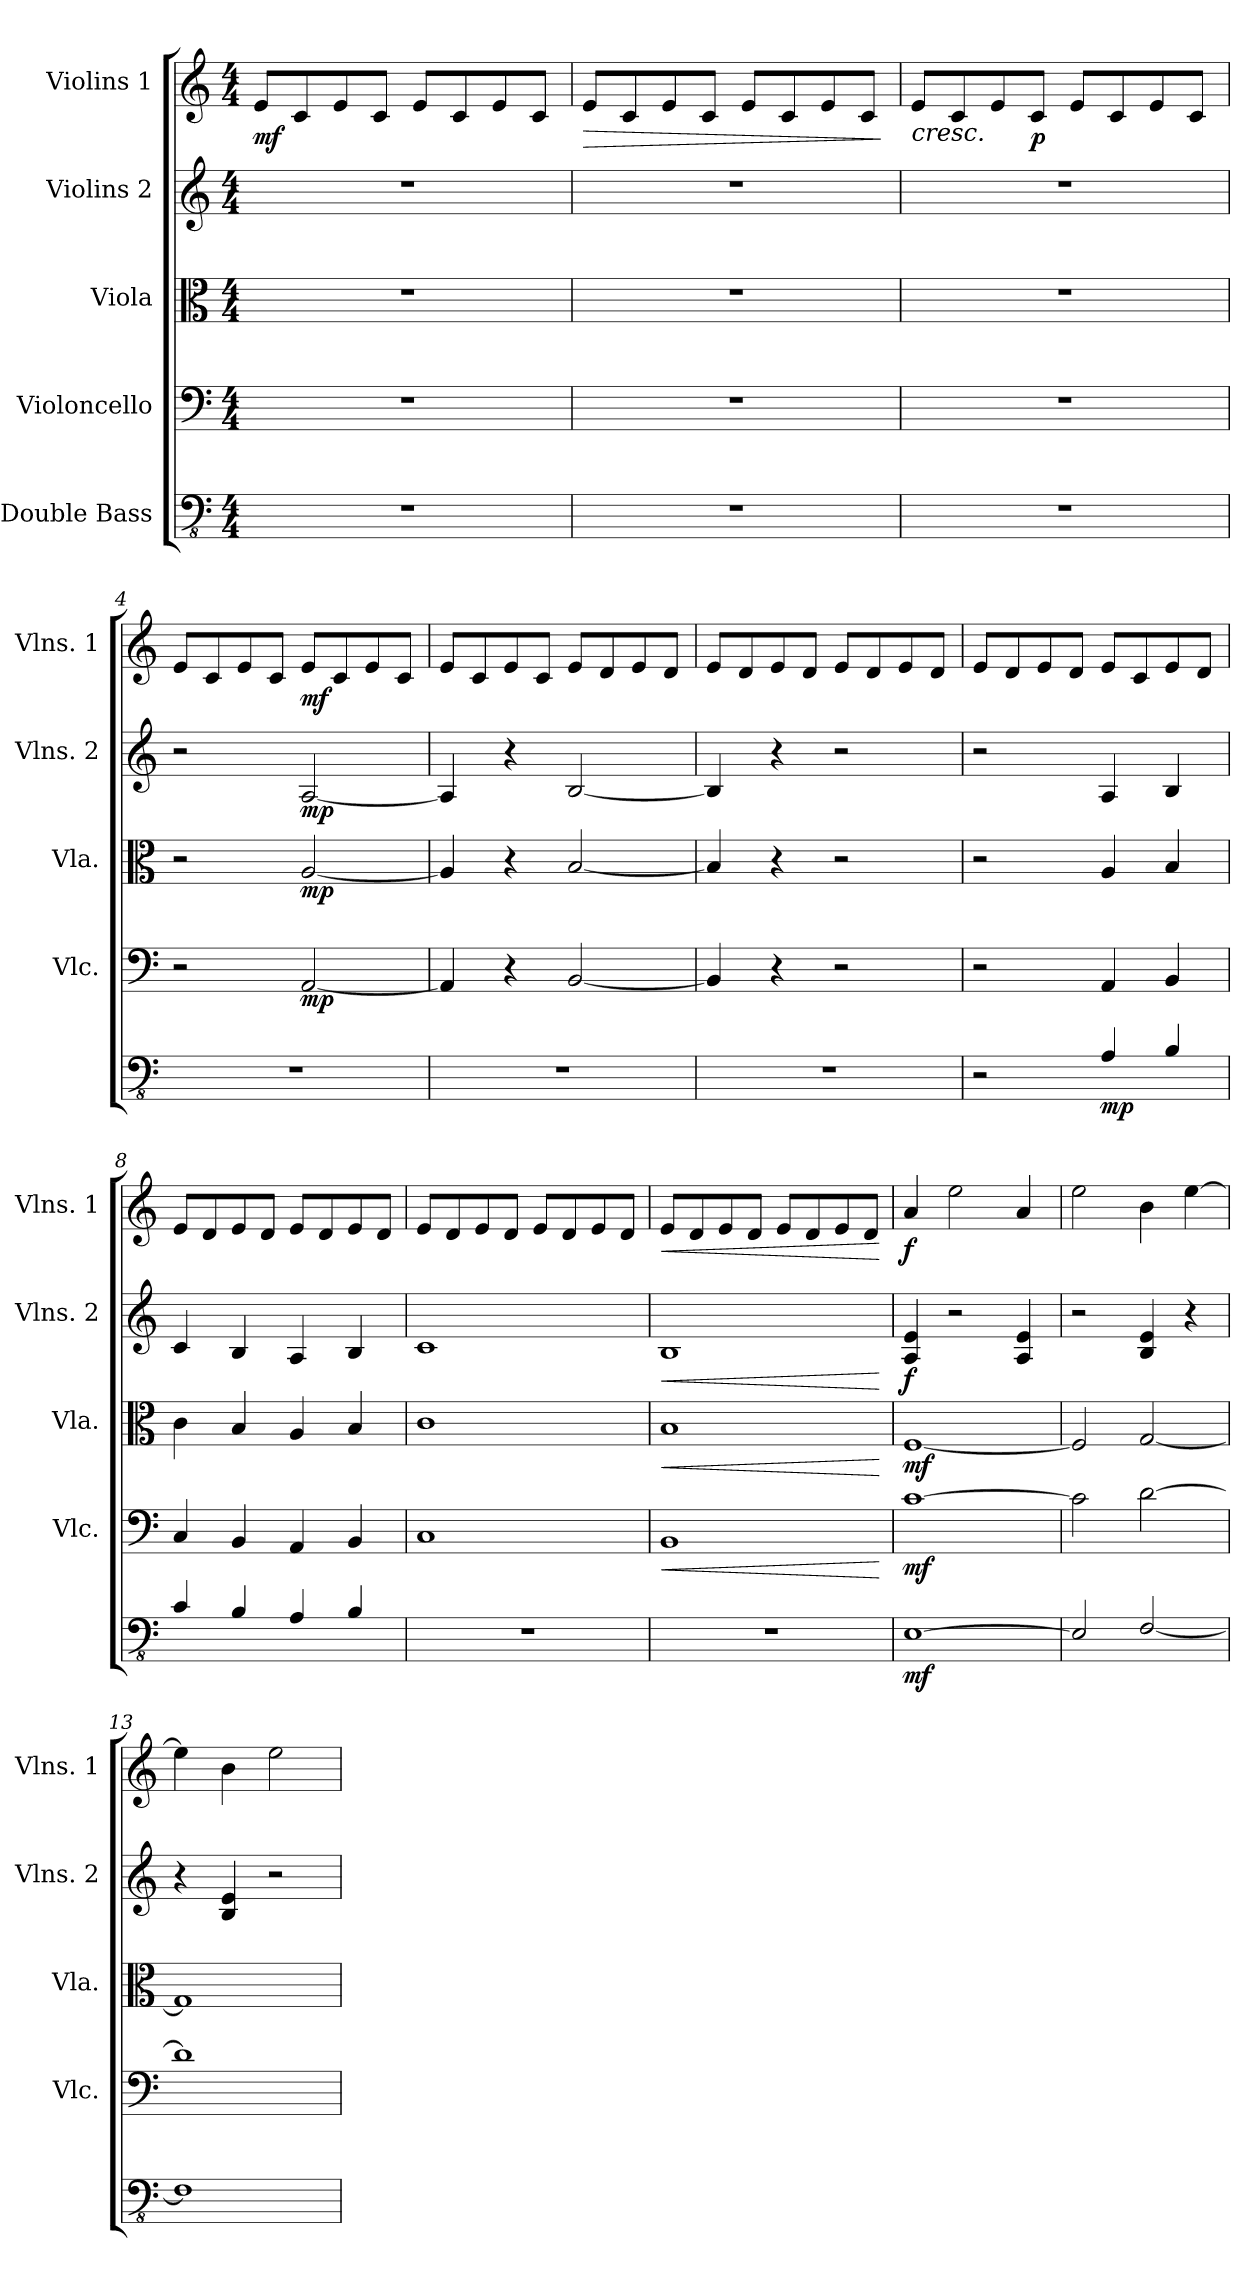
**kern	**dynam	**kern	**dynam	**kern	**dynam	**kern	**dynam	**kern	**dynam
*part5	*part5	*part4	*part4	*part3	*part3	*part2	*part2	*part1	*part1
*staff5	*staff5	*staff4	*staff4	*staff3	*staff3	*staff2	*staff2	*staff1	*staff1
*I"Double Bass	*	*I"Violoncello	*	*I"Viola	*	*I"Violins 2	*	*I"Violins 1	*
*	*	*I'Vlc.	*	*I'Vla.	*	*I'Vlns. 2	*	*I'Vlns. 1	*
*clefFv4	*	*clefF4	*	*clefC3	*	*clefG2	*	*clefG2	*
*ITrd7c12	*	*	*	*	*	*	*	*	*
*k[]	*	*k[]	*	*k[]	*	*k[]	*	*k[]	*
*C:	*	*C:	*	*C:	*	*C:	*	*C:	*
*M4/4	*	*M4/4	*	*M4/4	*	*M4/4	*	*M4/4	*
=1	=1	=1	=1	=1	=1	=1	=1	=1	=1
!	!	!	!	!	!	!	!	!	!LO:DY:b
1r	.	1r	.	1r	.	1r	.	8e/L	mf
.	.	.	.	.	.	.	.	8c/	.
.	.	.	.	.	.	.	.	8e/	.
.	.	.	.	.	.	.	.	8c/J	.
.	.	.	.	.	.	.	.	8e/L	.
.	.	.	.	.	.	.	.	8c/	.
.	.	.	.	.	.	.	.	8e/	.
.	.	.	.	.	.	.	.	8c/J	.
=2	=2	=2	=2	=2	=2	=2	=2	=2	=2
!	!	!	!	!	!	!	!	!	!LO:HP:b
1r	.	1r	.	1r	.	1r	.	8e/L	>
.	.	.	.	.	.	.	.	8c/	.
.	.	.	.	.	.	.	.	8e/	.
.	.	.	.	.	.	.	.	8c/J	.
.	.	.	.	.	.	.	.	8e/L	.
.	.	.	.	.	.	.	.	8c/	.
.	.	.	.	.	.	.	.	8e/	.
.	.	.	.	.	.	.	.	8c/J	.
.	.	.	.	.	.	.	.	.	]
=3	=3	=3	=3	=3	=3	=3	=3	=3	=3
!	!	!	!	!	!	!	!	!	!LO:HP:b
1r	.	1r	.	1r	.	1r	.	8e/L	<
.	.	.	.	.	.	.	.	8c/	.
.	.	.	.	.	.	.	.	8e/	.
!	!	!	!	!	!	!	!	!	!LO:DY:b
.	.	.	.	.	.	.	.	8c/J	p
.	.	.	.	.	.	.	.	8e/L	.
.	.	.	.	.	.	.	.	8c/	.
.	.	.	.	.	.	.	.	8e/	.
.	.	.	.	.	.	.	.	8c/J	.
.	.	.	.	.	.	.	.	.	[
=4	=4	=4	=4	=4	=4	=4	=4	=4	=4
1r	.	2r	.	2r	.	2r	.	8e/L	.
.	.	.	.	.	.	.	.	8c/	.
.	.	.	.	.	.	.	.	8e/	.
.	.	.	.	.	.	.	.	8c/J	.
!	!	!	!LO:DY:b	!	!LO:DY:b	!	!LO:DY:b	!	!LO:DY:b
.	.	[2AA/	mp	[2A/	mp	[2A/	mp	8e/L	mf
.	.	.	.	.	.	.	.	8c/	.
.	.	.	.	.	.	.	.	8e/	.
.	.	.	.	.	.	.	.	8c/J	.
=5	=5	=5	=5	=5	=5	=5	=5	=5	=5
1r	.	4AA/]	.	4A/]	.	4A/]	.	8e/L	.
.	.	.	.	.	.	.	.	8c/	.
.	.	4r	.	4r	.	4r	.	8e/	.
.	.	.	.	.	.	.	.	8c/J	.
.	.	[2BB/	.	[2B/	.	[2B/	.	8e/L	.
.	.	.	.	.	.	.	.	8d/	.
.	.	.	.	.	.	.	.	8e/	.
.	.	.	.	.	.	.	.	8d/J	.
=6	=6	=6	=6	=6	=6	=6	=6	=6	=6
1r	.	4BB/]	.	4B/]	.	4B/]	.	8e/L	.
.	.	.	.	.	.	.	.	8d/	.
.	.	4r	.	4r	.	4r	.	8e/	.
.	.	.	.	.	.	.	.	8d/J	.
.	.	2r	.	2r	.	2r	.	8e/L	.
.	.	.	.	.	.	.	.	8d/	.
.	.	.	.	.	.	.	.	8e/	.
.	.	.	.	.	.	.	.	8d/J	.
!!LO:LB:g=z
=7	=7	=7	=7	=7	=7	=7	=7	=7	=7
2r	.	2r	.	2r	.	2r	.	8e/L	.
.	.	.	.	.	.	.	.	8d/	.
.	.	.	.	.	.	.	.	8e/	.
.	.	.	.	.	.	.	.	8d/J	.
!	!LO:DY:b	!	!	!	!	!	!	!	!
4AAA/	mp	4AA/	.	4A/	.	4A/	.	8e/L	.
.	.	.	.	.	.	.	.	8c/	.
4BBB/	.	4BB/	.	4B/	.	4B/	.	8e/	.
.	.	.	.	.	.	.	.	8d/J	.
=8	=8	=8	=8	=8	=8	=8	=8	=8	=8
4CC/	.	4C/	.	4c\	.	4c/	.	8e/L	.
.	.	.	.	.	.	.	.	8d/	.
4BBB/	.	4BB/	.	4B/	.	4B/	.	8e/	.
.	.	.	.	.	.	.	.	8d/J	.
4AAA/	.	4AA/	.	4A/	.	4A/	.	8e/L	.
.	.	.	.	.	.	.	.	8d/	.
4BBB/	.	4BB/	.	4B/	.	4B/	.	8e/	.
.	.	.	.	.	.	.	.	8d/J	.
=9	=9	=9	=9	=9	=9	=9	=9	=9	=9
1r	.	1C	.	1c	.	1c	.	8e/L	.
.	.	.	.	.	.	.	.	8d/	.
.	.	.	.	.	.	.	.	8e/	.
.	.	.	.	.	.	.	.	8d/J	.
.	.	.	.	.	.	.	.	8e/L	.
.	.	.	.	.	.	.	.	8d/	.
.	.	.	.	.	.	.	.	8e/	.
.	.	.	.	.	.	.	.	8d/J	.
=10	=10	=10	=10	=10	=10	=10	=10	=10	=10
!	!	!	!LO:HP:b	!	!LO:HP:b	!	!LO:HP:b	!	!LO:HP:b
1r	.	1BB	<	1B	<	1B	<	8e/L	<
.	.	.	.	.	.	.	.	8d/	.
.	.	.	.	.	.	.	.	8e/	.
.	.	.	.	.	.	.	.	8d/J	.
.	.	.	.	.	.	.	.	8e/L	.
.	.	.	.	.	.	.	.	8d/	.
.	.	.	.	.	.	.	.	8e/	.
.	.	.	.	.	.	.	.	8d/J	.
.	.	.	[	.	[	.	[	.	[
=11	=11	=11	=11	=11	=11	=11	=11	=11	=11
!	!LO:DY:b	!	!LO:DY:b	!	!LO:DY:b	!	!LO:DY:b	!	!LO:DY:b
[1EEE	mf	[1c	mf	[1F	mf	4A/ 4e/	f	4a/	f
.	.	.	.	.	.	2r	.	2ee\	.
.	.	.	.	.	.	4A/ 4e/	.	4a/	.
=12	=12	=12	=12	=12	=12	=12	=12	=12	=12
2EEE/]	.	2c\]	.	2F/]	.	2r	.	2ee\	.
[2FFF/	.	[2d\	.	[2G/	.	4B/ 4e/	.	4b\	.
.	.	.	.	.	.	4r	.	[4ee\	.
=13	=13	=13	=13	=13	=13	=13	=13	=13	=13
1FFF]	.	1d]	.	1G]	.	4r	.	4ee\]	.
.	.	.	.	.	.	4B/ 4e/	.	4b\	.
.	.	.	.	.	.	2r	.	2ee\	.
=	=	=	=	=	=	=	=	=	=
*-	*-	*-	*-	*-	*-	*-	*-	*-	*-
